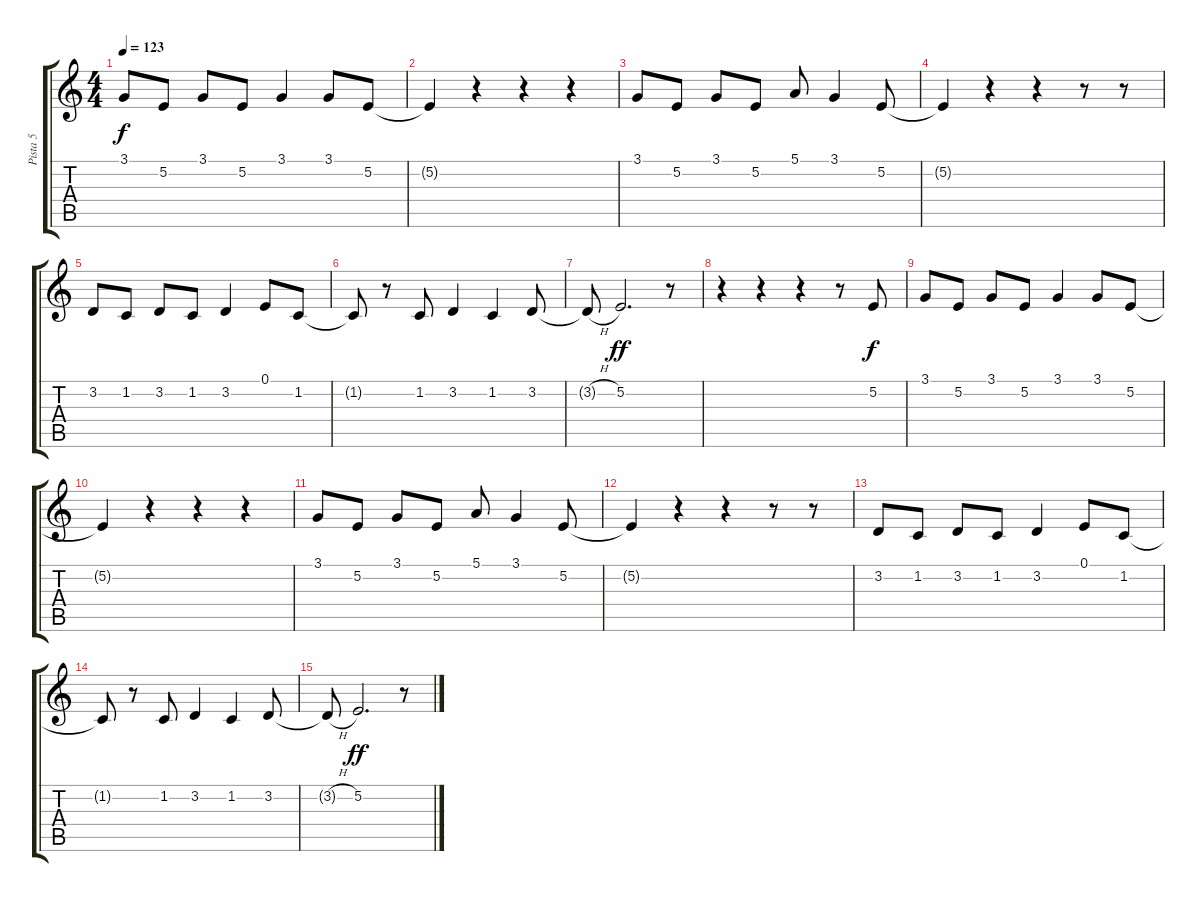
\track ("Pista 5" "Pista 5") {instrument altosax}
\staff {score tabs}
\tuning (E4 B3 G3 D3 A2 E2) {hide}
\ts (4 4)
\tempo 123
\clef g2
\ks c
3.1.8{dy f} 5.2.8 3.1.8 5.2.8 3.1.4 3.1.8 5.2.8 |
5.2{t}.4 r.4 r.4 r.4 |
3.1.8 5.2.8 3.1.8 5.2.8 5.1.8 3.1.4 5.2.8 |
5.2{t}.4 r.4 r.4 r.8 r.8 |
3.2.8 1.2.8 3.2.8 1.2.8 3.2.4 0.1.8 1.2.8 |
1.2{t}.8 r.8 1.2.8 3.2.4 1.2.4 3.2.8 |
3.2{h t}.8 5.2.2{d dy ff} r.8 |
r.4 r.4 r.4 r.8 5.2.8{dy f} |
3.1.8 5.2.8 3.1.8 5.2.8 3.1.4 3.1.8 5.2.8 |
5.2{t}.4 r.4 r.4 r.4 |
3.1.8 5.2.8 3.1.8 5.2.8 5.1.8 3.1.4 5.2.8 |
5.2{t}.4 r.4 r.4 r.8 r.8 |
3.2.8 1.2.8 3.2.8 1.2.8 3.2.4 0.1.8 1.2.8 |
1.2{t}.8 r.8 1.2.8 3.2.4 1.2.4 3.2.8 |
3.2{h t}.8 5.2.2{d dy ff} r.8
